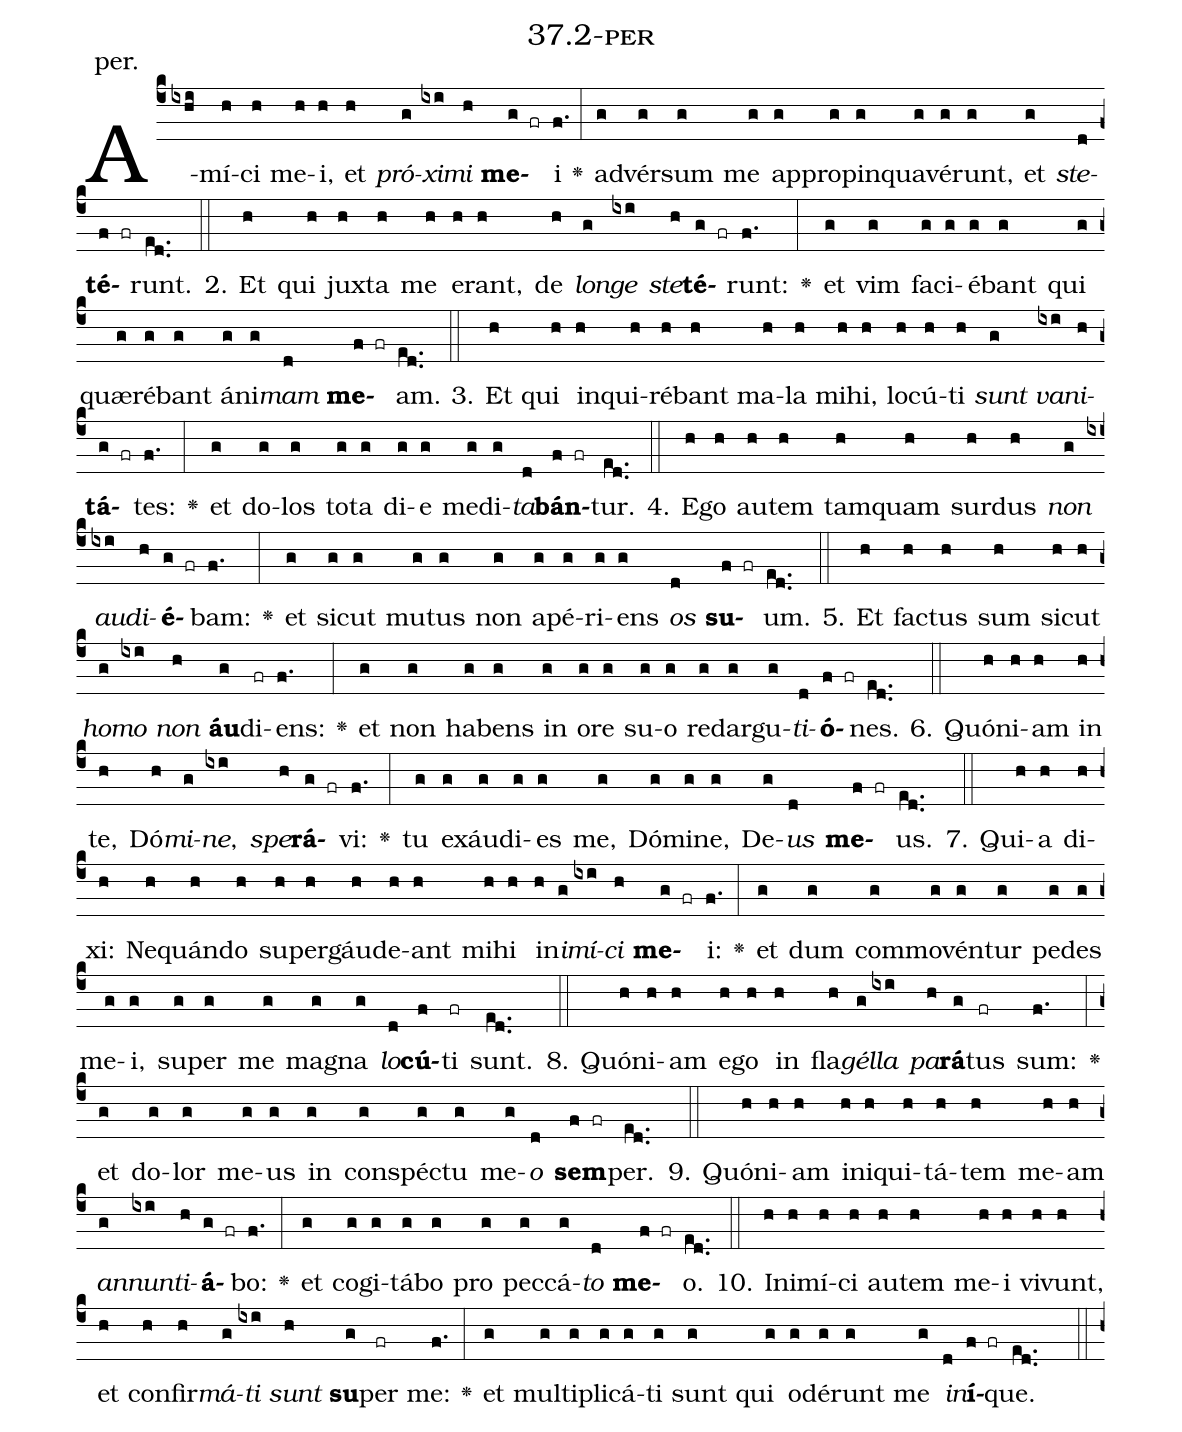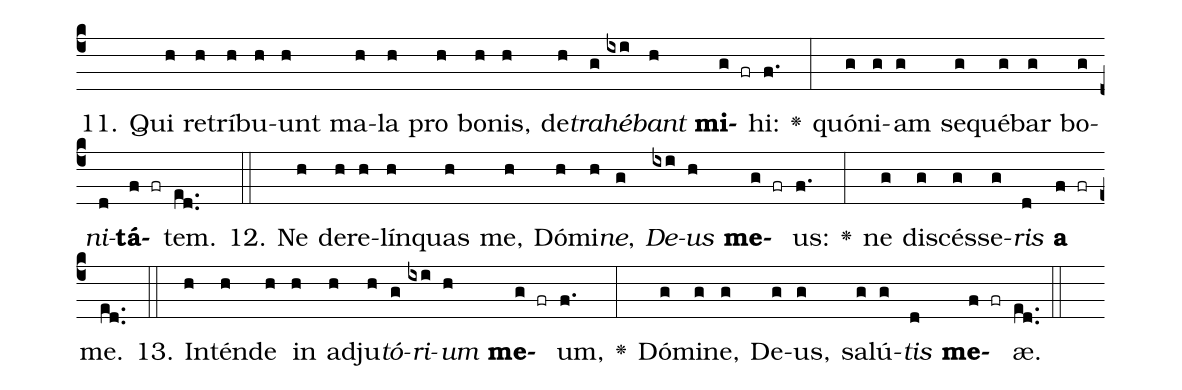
name: 37.2-per;
annotation: per.;
%%
(c4)A(ixhi)mí(h)ci(h) me(h)i,(h) et(h) <i>pró</i>(g)<i>xi</i>(ixi)<i>mi</i>(h) <b>me</b>(g fr)i(f.) <v>\greheightstar</v>(:) ad(g)vér(g)sum(g) me(g) ap(g)pro(g)pin(g)qua(g)vé(g)runt,(g) et(g) <i>ste</i>(d)<b>té</b>(f fr)runt.(ed..) (::)
2. Et(h) qui(h) jux(h)ta(h) me(h) e(h)rant,(h) de(h) <i>lon</i>(g)<i>ge</i>(ixi) <i>ste</i>(h)<b>té</b>(g fr)runt:(f.) <v>\greheightstar</v>(:) et(g) vim(g) fa(g)ci(g)é(g)bant(g) qui(g) quæ(g)ré(g)bant(g) á(g)ni(g)<i>mam</i>(d) <b>me</b>(f fr)am.(ed..) (::)
3. Et(h) qui(h) in(h)qui(h)ré(h)bant(h) ma(h)la(h) mi(h)hi,(h) lo(h)cú(h)ti(h) <i>sunt</i>(g) <i>va</i>(ixi)<i>ni</i>(h)<b>tá</b>(g fr)tes:(f.) <v>\greheightstar</v>(:) et(g) do(g)los(g) to(g)ta(g) di(g)e(g) me(g)di(g)<i>ta</i>(d)<b>bán</b>(f fr)tur.(ed..) (::)
4. E(h)go(h) au(h)tem(h) tam(h)quam(h) sur(h)dus(h) <i>non</i>(g) <i>au</i>(ixi)<i>di</i>(h)<b>é</b>(g fr)bam:(f.) <v>\greheightstar</v>(:) et(g) sic(g)ut(g) mu(g)tus(g) non(g) a(g)pé(g)ri(g)ens(g) <i>os</i>(d) <b>su</b>(f fr)um.(ed..) (::)
5. Et(h) fac(h)tus(h) sum(h) sic(h)ut(h) <i>ho</i>(g)<i>mo</i>(ixi) <i>non</i>(h) <b>áu</b>(g)di(fr)ens:(f.) <v>\greheightstar</v>(:) et(g) non(g) ha(g)bens(g) in(g) o(g)re(g) su(g)o(g) red(g)ar(g)gu(g)<i>ti</i>(d)<b>ó</b>(f fr)nes.(ed..) (::)
6. Quón(h)i(h)am(h) in(h) te,(h) Dó(h)<i>mi</i>(g)<i>ne</i>,(ixi) <i>spe</i>(h)<b>rá</b>(g fr)vi:(f.) <v>\greheightstar</v>(:) tu(g) ex(g)áu(g)di(g)es(g) me,(g) Dó(g)mi(g)ne,(g) De(g)<i>us</i>(d) <b>me</b>(f fr)us.(ed..) (::)
7. Qui(h)a(h) di(h)xi:(h) Ne(h)quán(h)do(h) su(h)per(h)gáu(h)de(h)ant(h) mi(h)hi(h) in(h)<i>i</i>(g)<i>mí</i>(ixi)<i>ci</i>(h) <b>me</b>(g fr)i:(f.) <v>\greheightstar</v>(:) et(g) dum(g) com(g)mo(g)vén(g)tur(g) pe(g)des(g) me(g)i,(g) su(g)per(g) me(g) ma(g)gna(g) <i>lo</i>(d)<b>cú</b>(f)ti(fr) sunt.(ed..) (::)
8. Quón(h)i(h)am(h) e(h)go(h) in(h) fla(h)<i>gél</i>(g)<i>la</i>(ixi) <i>pa</i>(h)<b>rá</b>(g)tus(fr) sum:(f.) <v>\greheightstar</v>(:) et(g) do(g)lor(g) me(g)us(g) in(g) con(g)spéc(g)tu(g) me(g)<i>o</i>(d) <b>sem</b>(f fr)per.(ed..) (::)
9. Quón(h)i(h)am(h) in(h)i(h)qui(h)tá(h)tem(h) me(h)am(h) <i>an</i>(g)<i>nun</i>(ixi)<i>ti</i>(h)<b>á</b>(g fr)bo:(f.) <v>\greheightstar</v>(:) et(g) co(g)gi(g)tá(g)bo(g) pro(g) pec(g)cá(g)<i>to</i>(d) <b>me</b>(f fr)o.(ed..) (::)
10. In(h)i(h)mí(h)ci(h) au(h)tem(h) me(h)i(h) vi(h)vunt,(h) et(h) con(h)fir(h)<i>má</i>(g)<i>ti</i>(ixi) <i>sunt</i>(h) <b>su</b>(g)per(fr) me:(f.) <v>\greheightstar</v>(:) et(g) mul(g)ti(g)pli(g)cá(g)ti(g) sunt(g) qui(g) o(g)dé(g)runt(g) me(g) <i>in</i>(d)<b>í</b>(f fr)que.(ed..) (::)
11. Qui(h) re(h)trí(h)bu(h)unt(h) ma(h)la(h) pro(h) bo(h)nis,(h) de(h)<i>tra</i>(g)<i>hé</i>(ixi)<i>bant</i>(h) <b>mi</b>(g fr)hi:(f.) <v>\greheightstar</v>(:) quón(g)i(g)am(g) se(g)qué(g)bar(g) bo(g)<i>ni</i>(d)<b>tá</b>(f fr)tem.(ed..) (::)
12. Ne(h) de(h)re(h)lín(h)quas(h) me,(h) Dó(h)mi(h)<i>ne</i>,(g) <i>De</i>(ixi)<i>us</i>(h) <b>me</b>(g fr)us:(f.) <v>\greheightstar</v>(:) ne(g) di(g)scés(g)se(g)<i>ris</i>(d) <b>a</b>(f fr) me.(ed..) (::)
13. In(h)tén(h)de(h) in(h) ad(h)ju(h)<i>tó</i>(g)<i>ri</i>(ixi)<i>um</i>(h) <b>me</b>(g fr)um,(f.) <v>\greheightstar</v>(:) Dó(g)mi(g)ne,(g) De(g)us,(g) sa(g)lú(g)<i>tis</i>(d) <b>me</b>(f fr)æ.(ed..) (::)
